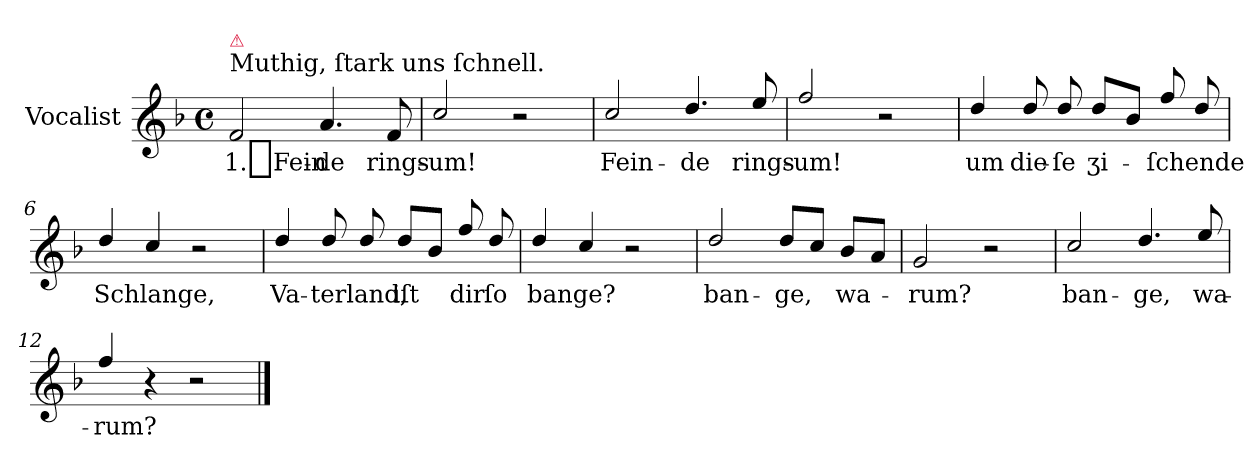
**kern	**text
*part1	*part1
*staff1	*staff1
*I"Vocalist	*
*clefG2	*
*k[b-]	*
*F:	*
*M4/4	*
*met(c)	*
=1	=1
!LO:TX:a:t=Muthig, ſtark uns ſchnell.	!
!LO:TX:a:color=crimson:t=⚠	!
2f	1._Fein-
4.a	-de
8f	rings-
=2	=2
2cc/	-um!
2r	.
=3	=3
2cc/	Fein-
4.dd/	-de
8ee/	rings-
=4	=4
2ff/	-um!
2r	.
=5	=5
4dd/	um
8dd/	die-
8dd/	-ſe
8dd/L	ʒi-
8b-J	.
8ff/	-ſchende
8dd/	.
=6	=6
4dd/	Schlange,
4cc/	.
2r	.
=7	=7
4dd/	Va-
8dd/	-terland,
8dd/	.
8dd/L	iſt
8b-J	.
8ff/	dir
8dd/	ſo
=8	=8
4dd/	bange?
4cc/	.
2r	.
=9	=9
2dd/	ban-
8dd/L	-ge,
8ccJ	.
8b-L	wa-
8aJ	.
=10	=10
2g	-rum?
2r	.
=11	=11
2cc/	ban-
4.dd/	-ge,
8ee/	wa-
=12	=12
4ff/	-rum?
4r	.
2r	.
==	==
*-	*-
